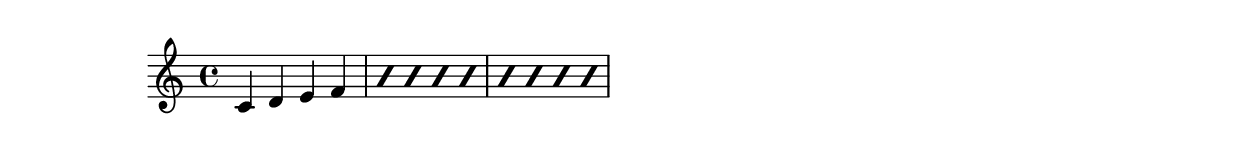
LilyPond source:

%% Do not edit this file; it is auto-generated from LSR http://lsr.dsi.unimi.it
%% This file is in the public domain.
\version "2.11.38"

\header {
  lsrtags = "rhythms, tweaks-and-overrides"
 texidoc = "
In \"simple\" lead-sheets, sometimes no actual notes are written,
instead only \"rhythmic patterns\" and chords above the measures are
notated giving the structure of a song. Such a feature is for example
useful while creating/transcribing the structure of a song and also
when sharing lead sheets with guitarists or jazz musicians. The
standard support for this using @code{\\repeat percent} is unsuitable
here since the first beat has to be an ordinary note or rest. This
example shows two solutions to this problem, by redefining ordinary
rests to be printed as slashes. (If the duration of each beat is not a
quarter note, replace the @code{r4} in the definitions with a rest of
the appropriate duration). 
" }
% begin verbatim
% Macro to print single slash
rs = {
  \once \override Rest #'stencil = #ly:percent-repeat-item-interface::beat-slash
  \once \override Rest #'thickness = #'0.48
  \once \override Rest #'slope = #'1.7
  r4
}

% Function to print a specified number of slashes
comp = #(define-music-function (parser location count) ( integer?)
  #{
    \override Rest #'stencil = #ly:percent-repeat-item-interface::beat-slash
    \override Rest #'thickness = #'0.48
    \override Rest #'slope = #'1.7
    \repeat unfold $count { r4 }
    \revert Rest #'stencil
  #}
)

\score{
  \relative c' {
    c d e f |
    \rs \rs \rs \rs |
    \comp #4 |
  }
}
